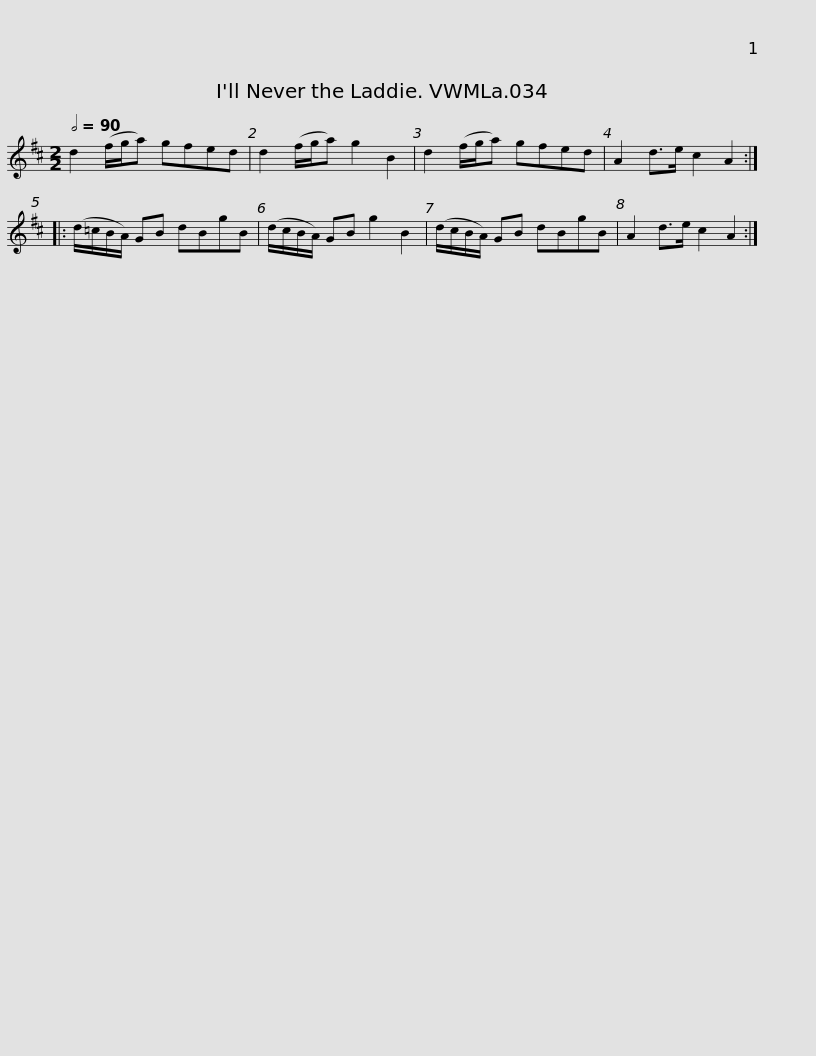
X:1
L:1/8
Q:1/2=90
M:2/2
I:linebreak $
K:D
V:1 treble
V:1
 d2 (f/g/a) gfed | d2 (f/g/a) g2 B2 | d2 (f/g/a) gfed | A2 d>e c2 A2 :: (d/=c/B/A/) GB dBgB |$ %5
 (d/c/B/A/) GB g2 B2 | (d/c/B/A/) GB dBgB | A2 d>e c2 A2 :| %8
